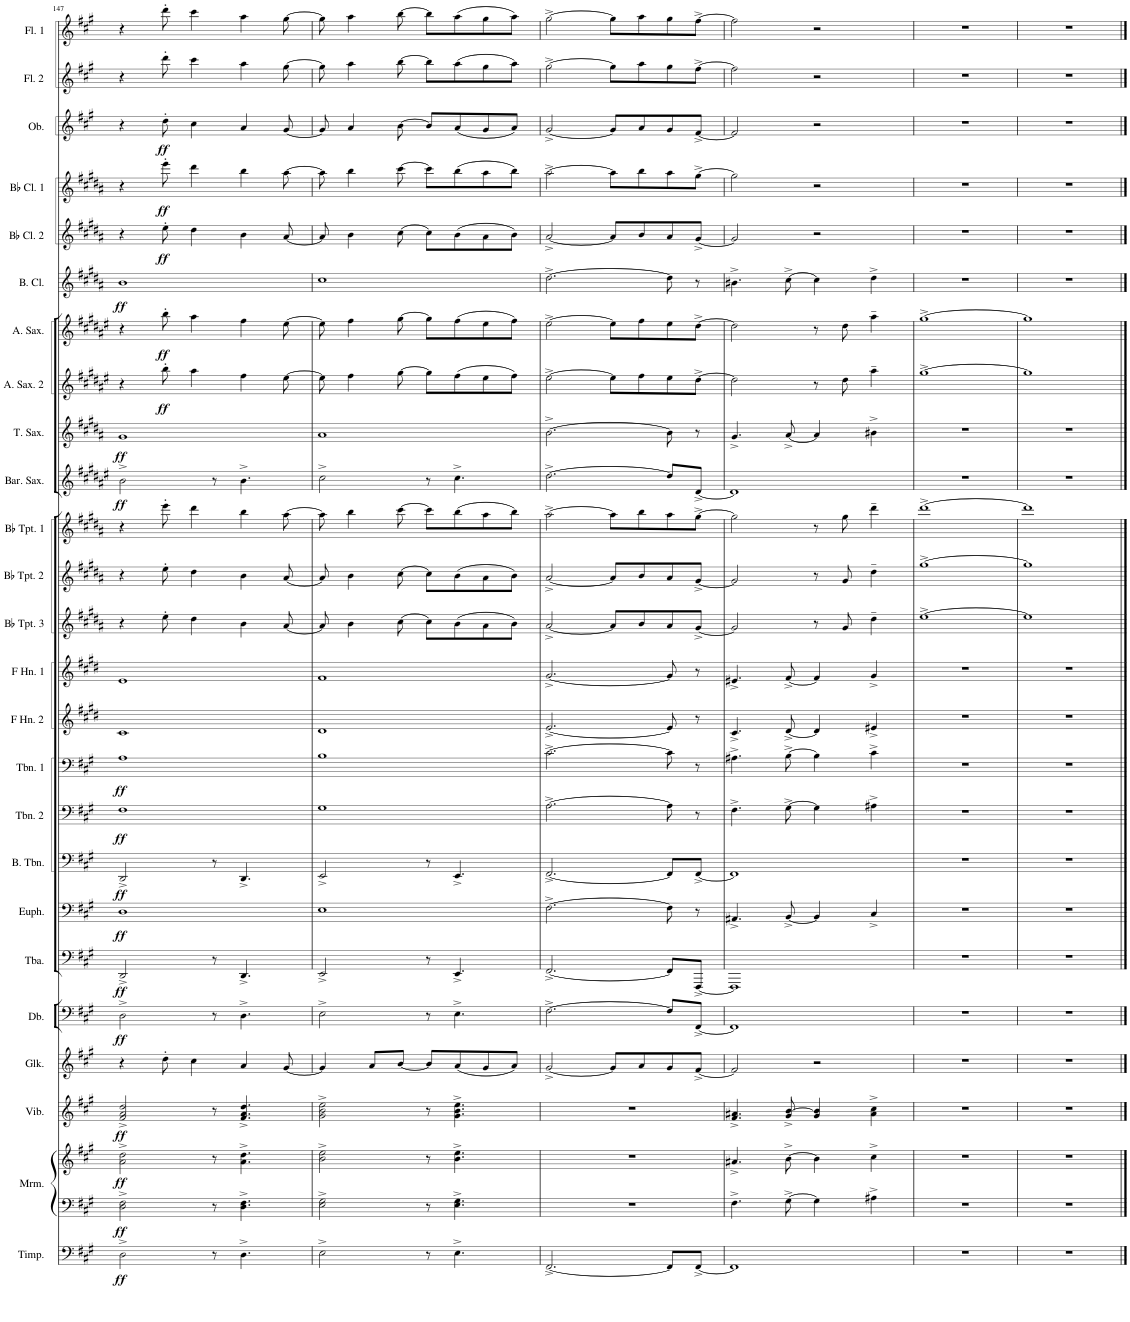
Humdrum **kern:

**kern	**dynam	**kern	**kern	**dynam	**kern	**dynam	**kern	**kern	**dynam	**kern	**dynam	**kern	**dynam	**kern	**dynam	**kern	**dynam	**kern	**dynam	**kern	**kern	**kern	**kern	**kern	**kern	**dynam	**kern	**dynam	**kern	**dynam	**kern	**dynam	**kern	**dynam	**kern	**dynam	**kern	**dynam	**kern	**dynam	**kern	**kern
*part25	*part25	*part24	*part24	*part24	*part23	*part23	*part22	*part21	*part21	*part20	*part20	*part19	*part19	*part18	*part18	*part17	*part17	*part16	*part16	*part15	*part14	*part13	*part12	*part11	*part10	*part10	*part9	*part9	*part8	*part8	*part7	*part7	*part6	*part6	*part5	*part5	*part4	*part4	*part3	*part3	*part2	*part1
*staff26	*staff26	*staff25	*staff24	*staff24/25	*staff23	*staff23	*staff22	*staff21	*staff21	*staff20	*staff20	*staff19	*staff19	*staff18	*staff18	*staff17	*staff17	*staff16	*staff16	*staff15	*staff14	*staff13	*staff12	*staff11	*staff10	*staff10	*staff9	*staff9	*staff8	*staff8	*staff7	*staff7	*staff6	*staff6	*staff5	*staff5	*staff4	*staff4	*staff3	*staff3	*staff2	*staff1
*I"Timpani	*	*I"Marimba	*	*	*I"Vibraphone	*	*I"Glockenspiel	*I"Double Bass	*	*I"Tuba	*	*I"Euphonium	*	*I"Bass Trombone	*	*I"Trombone 2	*	*I"Trombone 1	*	*I"F Horn 2	*I"F Horn 1	*I"Bb Trumpet 3	*I"Bb Trumpet 2	*I"Bb Trumpet 1	*I"Baritone Saxophone	*	*I"Tenor Saxophone	*	*I"Alto Saxophone 2	*	*I"Alto Saxophone 1	*	*I"Bass Clarinet	*	*I"Bb Clarinet 2	*	*I"Bb Clarinet 1	*	*I"Oboe	*	*I"Flute 2	*I"Flute 1
*I'Timp.	*	*I'Mrm.	*	*	*I'Vib.	*	*I'Glk.	*I'Db.	*	*I'Tba.	*	*I'Euph.	*	*I'B. Tbn.	*	*I'Tbn. 2	*	*I'Tbn. 1	*	*I'F Hn. 2	*I'F Hn. 1	*I'Bb Tpt. 3	*I'Bb Tpt. 2	*I'Bb Tpt. 1	*I'Bar. Sax.	*	*I'T. Sax.	*	*I'A. Sax. 2	*	*I'A. Sax. 1	*	*I'B. Cl.	*	*I'Bb Cl. 2	*	*I'Bb Cl. 1	*	*I'Ob.	*	*I'Fl. 2	*I'Fl. 1
!!LO:PB:g=z
*clefF4	*	*clefF4	*clefG2	*	*clefG2	*	*clefG2	*clefF4	*	*clefF4	*	*clefF4	*	*clefF4	*	*clefF4	*	*clefF4	*	*clefG2	*clefG2	*clefG2	*clefG2	*clefG2	*clefG2	*	*clefG2	*	*clefG2	*	*clefG2	*	*clefG2	*	*clefG2	*	*clefG2	*	*clefG2	*	*clefG2	*clefG2
*	*	*	*	*	*	*	*Trd-14c-24	*Trd7c12	*	*	*	*	*	*	*	*	*	*	*	*Trd4c7	*Trd4c7	*Trd1c2	*Trd1c2	*Trd1c2	*Trd12c21	*	*Trd8c14	*	*Trd5c9	*	*Trd5c9	*	*Trd8c14	*	*Trd1c2	*	*Trd1c2	*	*	*	*	*
*k[f#c#g#]	*	*k[f#c#g#]	*k[f#c#g#]	*	*k[f#c#g#]	*	*k[f#c#g#]	*k[f#c#g#]	*	*k[f#c#g#]	*	*k[f#c#g#]	*	*k[f#c#g#]	*	*k[f#c#g#]	*	*k[f#c#g#]	*	*k[f#c#g#d#]	*k[f#c#g#d#]	*k[f#c#g#d#a#]	*k[f#c#g#d#a#]	*k[f#c#g#d#a#]	*k[f#c#g#d#a#e#]	*	*k[f#c#g#d#a#]	*	*k[f#c#g#d#a#e#]	*	*k[f#c#g#d#a#e#]	*	*k[f#c#g#d#a#]	*	*k[f#c#g#d#a#]	*	*k[f#c#g#d#a#]	*	*k[f#c#g#]	*	*k[f#c#g#]	*k[f#c#g#]
*M4/4	*	*M4/4	*M4/4	*	*M4/4	*	*M4/4	*M4/4	*	*M4/4	*	*M4/4	*	*M4/4	*	*M4/4	*	*M4/4	*	*M4/4	*M4/4	*M4/4	*M4/4	*M4/4	*M4/4	*	*M4/4	*	*M4/4	*	*M4/4	*	*M4/4	*	*M4/4	*	*M4/4	*	*M4/4	*	*M4/4	*M4/4
=147	=147	=147	=147	=147	=147	=147	=147	=147	=147	=147	=147	=147	=147	=147	=147	=147	=147	=147	=147	=147	=147	=147	=147	=147	=147	=147	=147	=147	=147	=147	=147	=147	=147	=147	=147	=147	=147	=147	=147	=147	=147	=147
!	!LO:DY:b	!	!	!LO:DY:b=2	!	!	!	!	!	!	!	!	!	!	!	!	!	!	!	!	!	!	!	!	!	!	!	!	!	!	!	!	!	!	!	!	!	!	!	!	!	!
!	!	!	!	!LO:DY:n=1:b	!	!LO:DY:b	!	!	!LO:DY:b	!	!LO:DY:b	!	!LO:DY:b	!	!LO:DY:b	!	!LO:DY:b	!	!LO:DY:b	!	!	!	!	!	!	!LO:DY:b	!	!LO:DY:b	!	!	!	!	!	!LO:DY:b	!	!	!	!	!	!	!	!
2D^\	ff	2D\^ 2F#\^	2a\^ 2dd\^	ff ff	2f#/^ 2a/^ 2dd/^	ff	4r	2D^\	ff	2DD^/	ff	1D	ff	2DD^/	ff	1F#	ff	1A	ff	1c#	1e	4r	4r	4r	2b^\	ff	1g#	ff	4r	.	4r	.	1b	ff	4r	.	4r	.	4r	.	4r	4r
!	!	!	!	!	!	!	!	!	!	!	!	!	!	!	!	!	!	!	!	!	!	!	!	!	!	!	!	!	!	!LO:DY:b	!	!LO:DY:b	!	!	!	!LO:DY:b	!	!LO:DY:b	!	!LO:DY:b	!	!
.	.	.	.	.	.	.	8dd'\	.	.	.	.	.	.	.	.	.	.	.	.	.	.	8ee'\	8ee'\	8eee'\	.	.	.	.	8bb'\	ff	8bb'\	ff	.	.	8ee'\	ff	8eee'\	ff	8dd'\	ff	8ddd'\	8ddd'\
.	.	.	.	.	.	.	4cc#\	.	.	.	.	.	.	.	.	.	.	.	.	.	.	4dd#\	4dd#\	4ddd#\	.	.	.	.	4aa#\	.	4aa#\	.	.	.	4dd#\	.	4ddd#\	.	4cc#\	.	4ccc#\	4ccc#\
8r	.	8r	8r	.	8r	.	.	8r	.	8r	.	.	.	8r	.	.	.	.	.	.	.	.	.	.	8r	.	.	.	.	.	.	.	.	.	.	.	.	.	.	.	.	.
4.D^\	.	4.D\^ 4.F#\^	4.a\^ 4.dd\^	.	4.f#/^ 4.a/^ 4.dd/^	.	4a/	4.D^\	.	4.DD^/	.	.	.	4.DD^/	.	.	.	.	.	.	.	4b\	4b\	4bb\	4.b^\	.	.	.	4ff#\	.	4ff#\	.	.	.	4b\	.	4bb\	.	4a/	.	4aa\	4aa\
.	.	.	.	.	.	.	[8g#/	.	.	.	.	.	.	.	.	.	.	.	.	.	.	[8a#/	[8a#/	[8aa#\	.	.	.	.	[8ee#\	.	[8ee#\	.	.	.	[8a#/	.	[8aa#\	.	[8g#/	.	[8gg#\	[8gg#\
=148	=148	=148	=148	=148	=148	=148	=148	=148	=148	=148	=148	=148	=148	=148	=148	=148	=148	=148	=148	=148	=148	=148	=148	=148	=148	=148	=148	=148	=148	=148	=148	=148	=148	=148	=148	=148	=148	=148	=148	=148	=148	=148
2E^\	.	2E\^ 2G#\^	2b\^ 2ee\^	.	2g#\^ 2b\^ 2ee\^	.	4g#/]	2E^\	.	2EE^/	.	1E	.	2EE^/	.	1G#	.	1B	.	1d#	1f#	8a#/]	8a#/]	8aa#\]	2cc#^\	.	1a#	.	8ee#\]	.	8ee#\]	.	1cc#	.	8a#/]	.	8aa#\]	.	8g#/]	.	8gg#\]	8gg#\]
.	.	.	.	.	.	.	.	.	.	.	.	.	.	.	.	.	.	.	.	.	.	4b\	4b\	4bb\	.	.	.	.	4ff#\	.	4ff#\	.	.	.	4b\	.	4bb\	.	4a/	.	4aa\	4aa\
.	.	.	.	.	.	.	8a/L	.	.	.	.	.	.	.	.	.	.	.	.	.	.	.	.	.	.	.	.	.	.	.	.	.	.	.	.	.	.	.	.	.	.	.
.	.	.	.	.	.	.	[8b/J	.	.	.	.	.	.	.	.	.	.	.	.	.	.	[8cc#\	[8cc#\	[8ccc#\	.	.	.	.	[8gg#\	.	[8gg#\	.	.	.	[8cc#\	.	[8ccc#\	.	[8b\	.	[8bb\	[8bb\
8r	.	8r	8r	.	8r	.	8b/L]	8r	.	8r	.	.	.	8r	.	.	.	.	.	.	.	8cc#\L]	8cc#\L]	8ccc#\L]	8r	.	.	.	8gg#\L]	.	8gg#\L]	.	.	.	8cc#\L]	.	8ccc#\L]	.	8b/L]	.	8bb\L]	8bb\L]
4.E^\	.	4.E\^ 4.G#\^	4.b\^ 4.ee\^	.	4.g#\^ 4.b\^ 4.ee\^	.	(8a/	4.E^\	.	4.EE^/	.	.	.	4.EE^/	.	.	.	.	.	.	.	(8b\	(8b\	(8bb\	4.cc#^\	.	.	.	(8ff#\	.	(8ff#\	.	.	.	(8b\	.	(8bb\	.	(8a/	.	(8aa\	(8aa\
.	.	.	.	.	.	.	8g#/	.	.	.	.	.	.	.	.	.	.	.	.	.	.	8a#\	8a#\	8aa#\	.	.	.	.	8ee#\	.	8ee#\	.	.	.	8a#\	.	8aa#\	.	8g#/	.	8gg#\	8gg#\
.	.	.	.	.	.	.	8a/J)	.	.	.	.	.	.	.	.	.	.	.	.	.	.	8b\J)	8b\J)	8bb\J)	.	.	.	.	8ff#\J)	.	8ff#\J)	.	.	.	8b\J)	.	8bb\J)	.	8a/J)	.	8aa\J)	8aa\J)
=149	=149	=149	=149	=149	=149	=149	=149	=149	=149	=149	=149	=149	=149	=149	=149	=149	=149	=149	=149	=149	=149	=149	=149	=149	=149	=149	=149	=149	=149	=149	=149	=149	=149	=149	=149	=149	=149	=149	=149	=149	=149	=149
[2.FF#^/	.	1r	1r	.	1r	.	[2g#^/	[2.F#^\	.	[2.FF#^/	.	[2.F#^\	.	[2.FF#^/	.	[2.A^\	.	[2.c#^\	.	[2.e^/	[2.g#^/	[2a#^/	[2a#^/	[2aa#^\	[2.dd#^\	.	[2.b^\	.	[2ee#^\	.	[2ee#^\	.	[2.dd#^\	.	[2a#^/	.	[2aa#^\	.	[2g#^/	.	[2gg#^\	[2gg#^\
.	.	.	.	.	.	.	8g#/L]	.	.	.	.	.	.	.	.	.	.	.	.	.	.	8a#/L]	8a#/L]	8aa#\L]	.	.	.	.	8ee#\L]	.	8ee#\L]	.	.	.	8a#/L]	.	8aa#\L]	.	8g#/L]	.	8gg#\L]	8gg#\L]
.	.	.	.	.	.	.	8a/	.	.	.	.	.	.	.	.	.	.	.	.	.	.	8b/	8b/	8bb\	.	.	.	.	8ff#\	.	8ff#\	.	.	.	8b/	.	8bb\	.	8a/	.	8aa\	8aa\
8FF#/L]	.	.	.	.	.	.	8g#/	8F#/L]	.	8FF#/L]	.	8F#\]	.	8FF#/L]	.	8A\]	.	8c#\]	.	8e/]	8g#/]	8a#/	8a#/	8aa#\	8dd#/L]	.	8b\]	.	8ee#\	.	8ee#\	.	8dd#\]	.	8a#/	.	8aa#\	.	8g#/	.	8gg#\	8gg#\
[8FF#^/J	.	.	.	.	.	.	[8f#^/J	[8FF#^/J	.	[8FFF#^/J	.	8r	.	[8FF#^/J	.	8r	.	8r	.	8r	8r	[8g#^/J	[8g#^/J	[8gg#^\J	[8d#^/J	.	8r	.	[8dd#^\J	.	[8dd#^\J	.	8r	.	[8g#^/J	.	[8gg#^\J	.	[8f#^/J	.	[8ff#^\J	[8ff#^\J
=150	=150	=150	=150	=150	=150	=150	=150	=150	=150	=150	=150	=150	=150	=150	=150	=150	=150	=150	=150	=150	=150	=150	=150	=150	=150	=150	=150	=150	=150	=150	=150	=150	=150	=150	=150	=150	=150	=150	=150	=150	=150	=150
1FF#]	.	4.F#^\	4.a#X^/	.	4.f#/^ 4.a#X/^	.	2f#/]	1FF#]	.	1FFF#]	.	4.AA#X^/	.	1FF#]	.	4.F#^\	.	4.A#X^\	.	4.c#^/	4.e#X^/	2g#/]	2g#/]	2gg#\]	1d#]	.	4.g#^/	.	2dd#\]	.	2dd#\]	.	4.b#X^\	.	2g#/]	.	2gg#\]	.	2f#/]	.	2ff#\]	2ff#\]
.	.	[8G#^\	[8b^\	.	8g#/^ [8b/^	.	.	.	.	.	.	[8BB^/	.	.	.	[8G#^\	.	[8B^\	.	[8d#^/	[8f#^/	.	.	.	.	.	[8a#^/	.	.	.	.	.	[8cc#^\	.	.	.	.	.	.	.	.	.
.	.	4G#\]	4b\]	.	4g#/ 4b/]	.	2r	.	.	.	.	4BB/]	.	.	.	4G#\]	.	4B\]	.	4d#/]	4f#/]	8r	8r	8r	.	.	4a#/]	.	8r	.	8r	.	4cc#\]	.	2r	.	2r	.	2r	.	2r	2r
.	.	.	.	.	.	.	.	.	.	.	.	.	.	.	.	.	.	.	.	.	.	8g#/	8g#/	8gg#\	.	.	.	.	8dd#\	.	8dd#\	.	.	.	.	.	.	.	.	.	.	.
.	.	4A#X^\	4cc#^\	.	4a#\^ 4cc#\^	.	.	.	.	.	.	4C#^/	.	.	.	4A#X^\	.	4c#^\	.	4e#X^/	4g#^/	4dd#~\	4dd#~\	4ddd#~\	.	.	4b#X^\	.	4aa#~\	.	4aa#~\	.	4dd#^\	.	.	.	.	.	.	.	.	.
=151	=151	=151	=151	=151	=151	=151	=151	=151	=151	=151	=151	=151	=151	=151	=151	=151	=151	=151	=151	=151	=151	=151	=151	=151	=151	=151	=151	=151	=151	=151	=151	=151	=151	=151	=151	=151	=151	=151	=151	=151	=151	=151
1r	.	1r	1r	.	1r	.	1r	1r	.	1r	.	1r	.	1r	.	1r	.	1r	.	1r	1r	[1ee^	[1gg#^	[1ddd#^	1r	.	1r	.	[1gg#^	.	[1gg#^	.	1r	.	1r	.	1r	.	1r	.	1r	1r
=152	=152	=152	=152	=152	=152	=152	=152	=152	=152	=152	=152	=152	=152	=152	=152	=152	=152	=152	=152	=152	=152	=152	=152	=152	=152	=152	=152	=152	=152	=152	=152	=152	=152	=152	=152	=152	=152	=152	=152	=152	=152	=152
1r	.	1r	1r	.	1r	.	1r	1r	.	1r	.	1r	.	1r	.	1r	.	1r	.	1r	1r	1ee]	1gg#]	1ddd#]	1r	.	1r	.	1gg#]	.	1gg#]	.	1r	.	1r	.	1r	.	1r	.	1r	1r
==	==	==	==	==	==	==	==	==	==	==	==	==	==	==	==	==	==	==	==	==	==	==	==	==	==	==	==	==	==	==	==	==	==	==	==	==	==	==	==	==	==	==
*-	*-	*-	*-	*-	*-	*-	*-	*-	*-	*-	*-	*-	*-	*-	*-	*-	*-	*-	*-	*-	*-	*-	*-	*-	*-	*-	*-	*-	*-	*-	*-	*-	*-	*-	*-	*-	*-	*-	*-	*-	*-	*-
